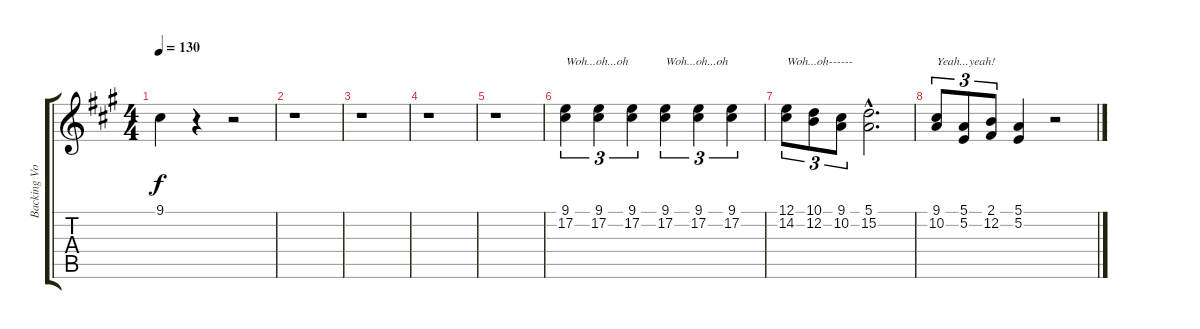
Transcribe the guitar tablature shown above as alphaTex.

\track ("Backing Vocals" "Backing Vo") {instrument lead6voice}
\staff {score tabs}
\tuning (E4 B3 G3 D3 A2 E2) {hide}
\ts (4 4)
\tempo 130
\clef g2
\ks a
9.1.4{dy f} r.4 r.2 |
r.1 |
r.1 |
r.1 |
r.1 |
(9.1 17.2).4{tu (3 2) txt "Woh...oh...oh"} (9.1 17.2).4{tu (3 2)} (9.1 17.2).4{tu (3 2)} (9.1 17.2).4{tu (3 2) txt "Woh...oh...oh"} (9.1 17.2).4{tu (3 2)} (9.1 17.2).4{tu (3 2)} |
(12.1 14.2).8{tu (3 2) txt "Woh...oh------"} (10.1 12.2).8{tu (3 2)} (9.1 10.2).8{tu (3 2)} (5.1{hac} 15.2{hac}).2{d} |
(9.1 10.2).8{tu (3 2) txt "Yeah...yeah!"} (5.1 5.2).8{tu (3 2)} (2.1 12.2).8{tu (3 2)} (5.1 5.2).4 r.2
